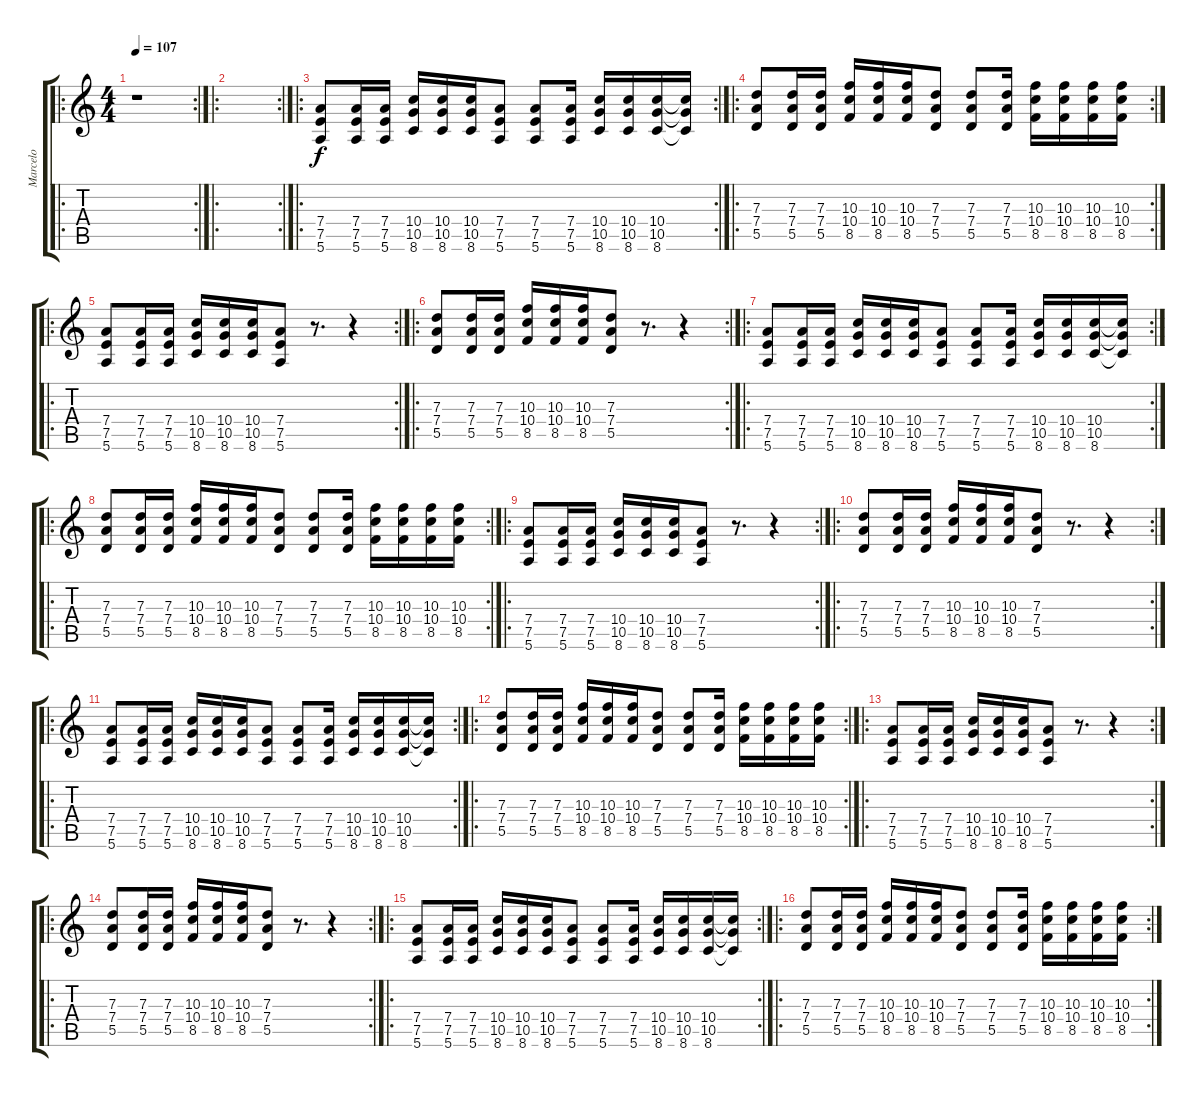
\track ("Marcelo" "Marcelo") {instrument distortionguitar}
\staff {score tabs}
\tuning (E4 B3 G3 D3 A2 E2) {hide}
\ro
\rc 2
\ts (4 4)
\tempo 107
\clef g2
\ks c
r.1{dy f instrument distortionguitar} |
\ro
\rc 2
|
\ro
\rc 2
(7.4 7.5 5.6).8 (7.4 7.5 5.6).16 (7.4 7.5 5.6).16 (10.4 10.5 8.6).16 (10.4 10.5 8.6).16 (10.4 10.5 8.6).16 (7.4 7.5 5.6).8 (7.4 7.5 5.6).8 (7.4 7.5 5.6).16 (10.4 10.5 8.6).16 (10.4 10.5 8.6).16 (10.4 10.5 8.6).16 (10.4{t} 10.5{t} 8.6{t}).16 |
\ro
\rc 2
(7.3 7.4 5.5).8 (7.3 7.4 5.5).16 (7.3 7.4 5.5).16 (10.3 10.4 8.5).16 (10.3 10.4 8.5).16 (10.3 10.4 8.5).16 (7.3 7.4 5.5).8 (7.3 7.4 5.5).8 (7.3 7.4 5.5).16 (10.3 10.4 8.5).16 (10.3 10.4 8.5).16 (10.3 10.4 8.5).16 (10.3 10.4 8.5).16 |
\ro
\rc 2
(7.4 7.5 5.6).8 (7.4 7.5 5.6).16 (7.4 7.5 5.6).16 (10.4 10.5 8.6).16 (10.4 10.5 8.6).16 (10.4 10.5 8.6).16 (7.4 7.5 5.6).8 r.8{d} r.4 |
\ro
\rc 2
(7.3 7.4 5.5).8 (7.3 7.4 5.5).16 (7.3 7.4 5.5).16 (10.3 10.4 8.5).16 (10.3 10.4 8.5).16 (10.3 10.4 8.5).16 (7.3 7.4 5.5).8 r.8{d} r.4 |
\ro
\rc 2
(7.4 7.5 5.6).8 (7.4 7.5 5.6).16 (7.4 7.5 5.6).16 (10.4 10.5 8.6).16 (10.4 10.5 8.6).16 (10.4 10.5 8.6).16 (7.4 7.5 5.6).8 (7.4 7.5 5.6).8 (7.4 7.5 5.6).16 (10.4 10.5 8.6).16 (10.4 10.5 8.6).16 (10.4 10.5 8.6).16 (10.4{t} 10.5{t} 8.6{t}).16 |
\ro
\rc 2
(7.3 7.4 5.5).8 (7.3 7.4 5.5).16 (7.3 7.4 5.5).16 (10.3 10.4 8.5).16 (10.3 10.4 8.5).16 (10.3 10.4 8.5).16 (7.3 7.4 5.5).8 (7.3 7.4 5.5).8 (7.3 7.4 5.5).16 (10.3 10.4 8.5).16 (10.3 10.4 8.5).16 (10.3 10.4 8.5).16 (10.3 10.4 8.5).16 |
\ro
\rc 2
(7.4 7.5 5.6).8 (7.4 7.5 5.6).16 (7.4 7.5 5.6).16 (10.4 10.5 8.6).16 (10.4 10.5 8.6).16 (10.4 10.5 8.6).16 (7.4 7.5 5.6).8 r.8{d} r.4 |
\ro
\rc 2
(7.3 7.4 5.5).8 (7.3 7.4 5.5).16 (7.3 7.4 5.5).16 (10.3 10.4 8.5).16 (10.3 10.4 8.5).16 (10.3 10.4 8.5).16 (7.3 7.4 5.5).8 r.8{d} r.4 |
\ro
\rc 2
(7.4 7.5 5.6).8 (7.4 7.5 5.6).16 (7.4 7.5 5.6).16 (10.4 10.5 8.6).16 (10.4 10.5 8.6).16 (10.4 10.5 8.6).16 (7.4 7.5 5.6).8 (7.4 7.5 5.6).8 (7.4 7.5 5.6).16 (10.4 10.5 8.6).16 (10.4 10.5 8.6).16 (10.4 10.5 8.6).16 (10.4{t} 10.5{t} 8.6{t}).16 |
\ro
\rc 2
(7.3 7.4 5.5).8 (7.3 7.4 5.5).16 (7.3 7.4 5.5).16 (10.3 10.4 8.5).16 (10.3 10.4 8.5).16 (10.3 10.4 8.5).16 (7.3 7.4 5.5).8 (7.3 7.4 5.5).8 (7.3 7.4 5.5).16 (10.3 10.4 8.5).16 (10.3 10.4 8.5).16 (10.3 10.4 8.5).16 (10.3 10.4 8.5).16 |
\ro
\rc 2
(7.4 7.5 5.6).8 (7.4 7.5 5.6).16 (7.4 7.5 5.6).16 (10.4 10.5 8.6).16 (10.4 10.5 8.6).16 (10.4 10.5 8.6).16 (7.4 7.5 5.6).8 r.8{d} r.4 |
\ro
\rc 2
(7.3 7.4 5.5).8 (7.3 7.4 5.5).16 (7.3 7.4 5.5).16 (10.3 10.4 8.5).16 (10.3 10.4 8.5).16 (10.3 10.4 8.5).16 (7.3 7.4 5.5).8 r.8{d} r.4 |
\ro
\rc 2
(7.4 7.5 5.6).8 (7.4 7.5 5.6).16 (7.4 7.5 5.6).16 (10.4 10.5 8.6).16 (10.4 10.5 8.6).16 (10.4 10.5 8.6).16 (7.4 7.5 5.6).8 (7.4 7.5 5.6).8 (7.4 7.5 5.6).16 (10.4 10.5 8.6).16 (10.4 10.5 8.6).16 (10.4 10.5 8.6).16 (10.4{t} 10.5{t} 8.6{t}).16 |
\ro
\rc 2
(7.3 7.4 5.5).8 (7.3 7.4 5.5).16 (7.3 7.4 5.5).16 (10.3 10.4 8.5).16 (10.3 10.4 8.5).16 (10.3 10.4 8.5).16 (7.3 7.4 5.5).8 (7.3 7.4 5.5).8 (7.3 7.4 5.5).16 (10.3 10.4 8.5).16 (10.3 10.4 8.5).16 (10.3 10.4 8.5).16 (10.3 10.4 8.5).16
